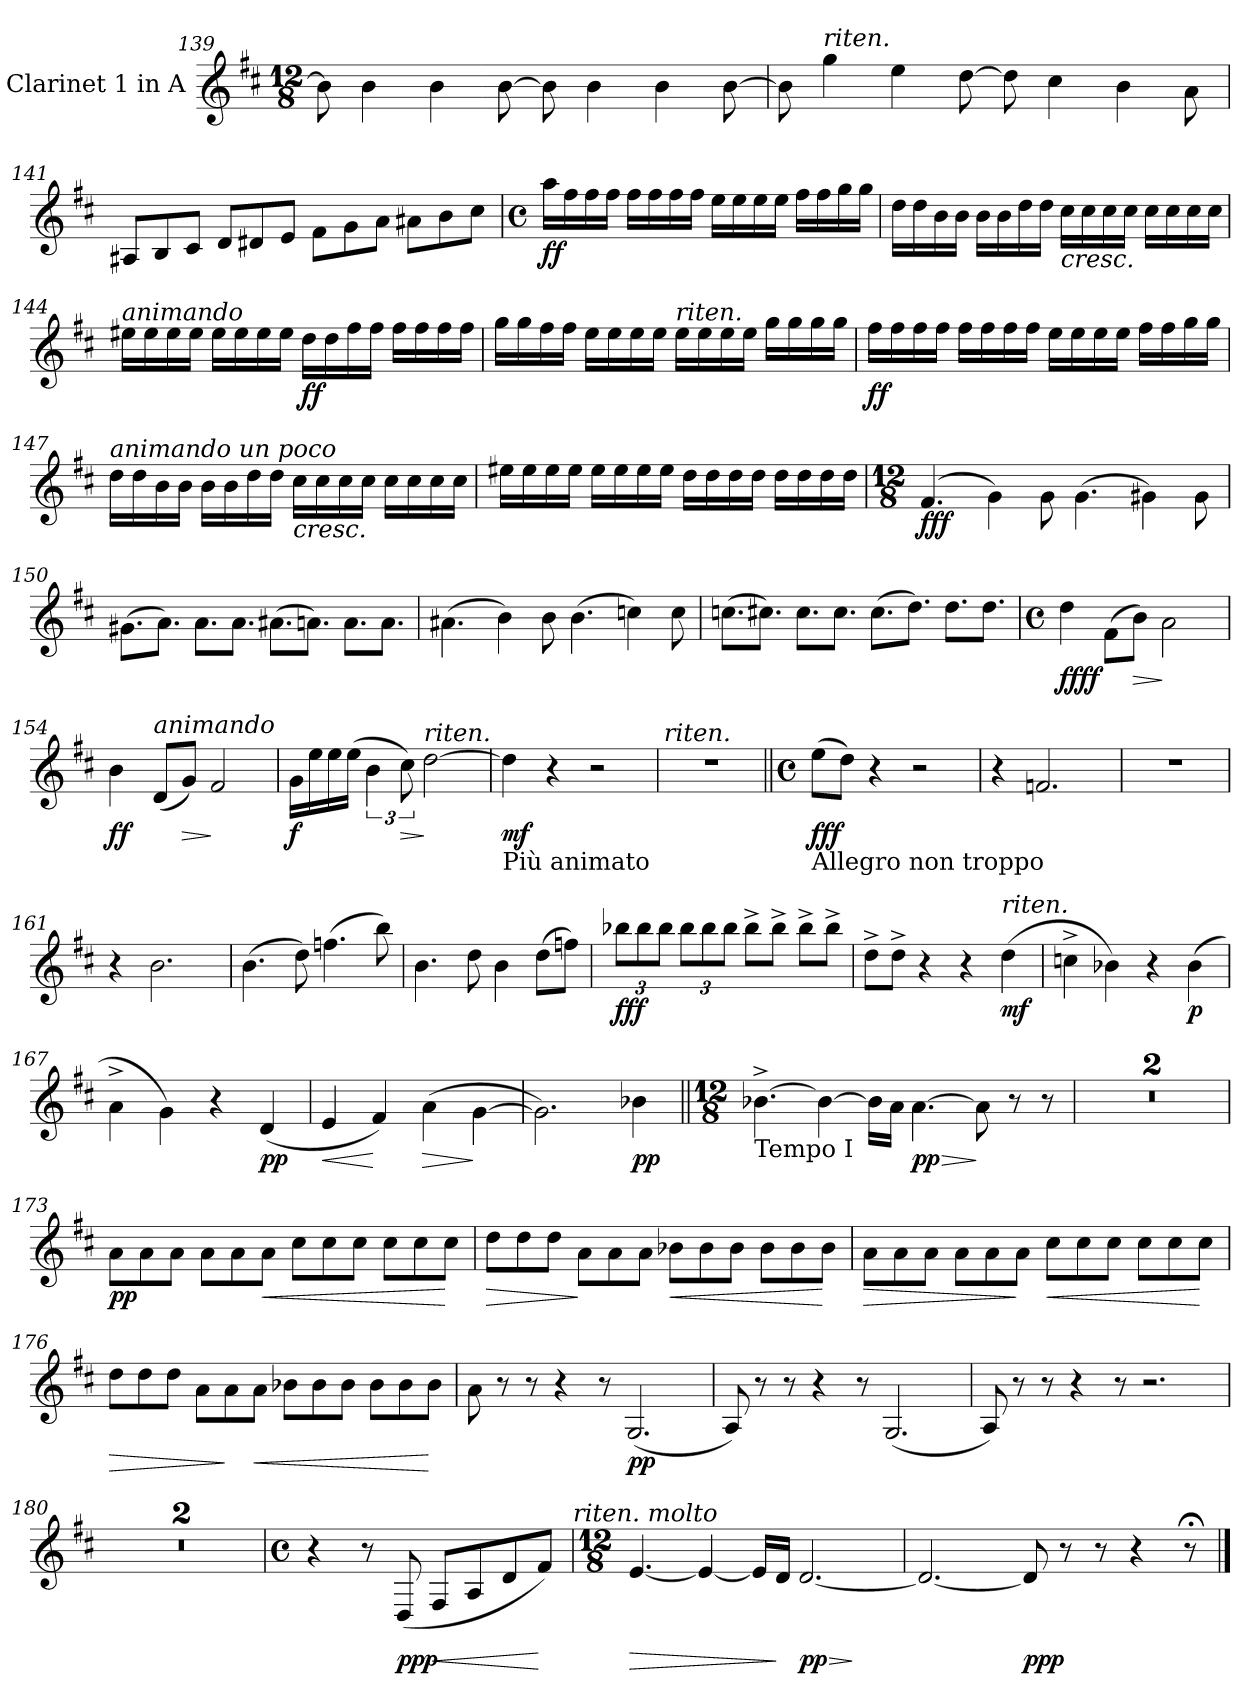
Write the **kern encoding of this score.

**kern	**dynam
*part1	*part1
*staff1	*staff1
*I"Clarinet 1 in A	*
*I'Cl	*
*clefG2	*
*k[f#c#]	*
*M12/8	*
=139	=139
8b\]	.
4b\	.
4b\	.
[8b\	.
8b\]	.
4b\	.
4b\	.
[8b\	.
=140	=140
8b\]	.
!LO:TX:a:i:t=riten.	!
4gg\	.
4ee\	.
[8dd\	.
8dd\]	.
4cc#\	.
4b\	.
8a\	.
=141	=141
8A#X/L	.
8B/	.
8c#/J	.
8d/L	.
8d#X/	.
8e/J	.
8f#\L	.
8g\	.
8a\J	.
8a#X\L	.
8b\	.
8cc#\J	.
=142	=142
*M4/4	*
*met(c)	*
*MM72	*
16aa\LL	ff
16ff#\	.
16ff#\	.
16ff#\JJ	.
16ff#\LL	.
16ff#\	.
16ff#\	.
16ff#\JJ	.
16ee\LL	.
16ee\	.
16ee\	.
16ee\JJ	.
16ff#\LL	.
16ff#\	.
16gg\	.
16gg\JJ	.
=143	=143
16dd\LL	.
16dd\	.
16b\	.
16b\JJ	.
16b\LL	.
16b\	.
16dd\	.
16dd\JJ	.
!LO:TX:b:i:t=cresc.	!
16cc#\LL	.
16cc#\	.
16cc#\	.
16cc#\JJ	.
16cc#\LL	.
16cc#\	.
16cc#\	.
16cc#\JJ	.
=144	=144
!LO:TX:a:i:t=animando	!
16ee#X\LL	.
16ee#\	.
16ee#\	.
16ee#\JJ	.
16ee#\LL	.
16ee#\	.
16ee#\	.
16ee#\JJ	.
16dd\LL	ff
16dd\	.
16ff#\	.
16ff#\JJ	.
16ff#\LL	.
16ff#\	.
16ff#\	.
16ff#\JJ	.
=145	=145
16gg\LL	.
16gg\	.
16ff#\	.
16ff#\JJ	.
16ee\LL	.
16ee\	.
16ee\	.
16ee\JJ	.
!LO:TX:a:i:t=riten.	!
16ee\LL	.
16ee\	.
16ee\	.
16ee\JJ	.
16gg\LL	.
16gg\	.
16gg\	.
16gg\JJ	.
=146	=146
16ff#\LL	ff
16ff#\	.
16ff#\	.
16ff#\JJ	.
16ff#\LL	.
16ff#\	.
16ff#\	.
16ff#\JJ	.
16ee\LL	.
16ee\	.
16ee\	.
16ee\JJ	.
16ff#\LL	.
16ff#\	.
16gg\	.
16gg\JJ	.
=147	=147
!LO:TX:a:i:t=animando un poco	!
16dd\LL	.
16dd\	.
16b\	.
16b\JJ	.
16b\LL	.
16b\	.
16dd\	.
16dd\JJ	.
!LO:TX:b:i:t=cresc.	!
16cc#\LL	.
16cc#\	.
16cc#\	.
16cc#\JJ	.
16cc#\LL	.
16cc#\	.
16cc#\	.
16cc#\JJ	.
=148	=148
16ee#X\LL	.
16ee#\	.
16ee#\	.
16ee#\JJ	.
16ee#\LL	.
16ee#\	.
16ee#\	.
16ee#\JJ	.
16dd\LL	.
16dd\	.
16dd\	.
16dd\JJ	.
16dd\LL	.
16dd\	.
16dd\	.
16dd\JJ	.
=149	=149
*M12/8	*
(4.f#/	fff
4g\)	.
8g\	.
(4.g\	.
4g#X\)	.
8g#\	.
=150	=150
(8.g#X\L	.
8.a\J)	.
8.a\L	.
8.a\J	.
(8.a#X\L	.
8.an\J)	.
8.a\L	.
8.a\J	.
=151	=151
(4.a#X\	.
4b\)	.
8b\	.
(4.b\	.
4ccn\)	.
8cc\	.
=152	=152
(8.ccn\L	.
8.cc#X\J)	.
8.cc#\L	.
8.cc#\J	.
(8.cc#\L	.
8.dd\J)	.
8.dd\L	.
8.dd\J	.
=153	=153
*M4/4	*
*met(c)	*
*MM72	*
4dd\	ffff
(8f#\L	.
!	!LO:HP:b
8b\J)	>
2a\	]
=154	=154
4b\	ff
!LO:TX:a:i:t=animando	!
(8d/L	.
!	!LO:HP:b
8g/J)	>
2f#/	]
=155	=155
16g\LL	f
16ee\	.
16ee\	.
(16ee\JJ	.
6b\	.
!	!LO:HP:b
12cc#\)	>
!LO:TX:a:i:t=riten.	!
[2dd\	]
=156	=156
!LO:TX:b:t=Più animato	!
4dd\]	mf
4r	.
2r	.
=157	=157
!LO:TX:a:i:t=riten.	!
1r	.
=158||	=158||
*M4/4	*
*met(c)	*
!LO:TX:b:t=Allegro non troppo	!
(8ee\L	fff
8dd\J)	.
4r	.
2r	.
=159	=159
4r	.
2.fn/	.
=160	=160
1r	.
=161	=161
4r	.
2.b\	.
=162	=162
(4.b\	.
8dd\)	.
(4.ffn\	.
8bb\)	.
=163	=163
4.b\	.
8dd\	.
4b\	.
(8dd\L	.
8ffn\J)	.
=164	=164
12bb-X\L	fff
12bb-\	.
12bb-\J	.
12bb-\L	.
12bb-\	.
12bb-\J	.
8bb-^\L	.
8bb-^\J	.
8bb-^\L	.
8bb-^\J	.
=165	=165
8dd^\L	.
8dd^\J	.
4r	.
4r	.
!LO:TX:a:i:t=riten.	!
(4dd\	mf
=166	=166
4ccn^\	.
4b-X\)	.
4r	.
(4b-\	p
=167	=167
4a^\	.
4g\)	.
4r	.
(4d/	pp
=168	=168
!	!LO:HP:b
4e/	<
4f#/)	[
!	!LO:HP:b
(4a\	>
[4g\	]
=169	=169
2.g\])	.
4b-X\	pp
=170||	=170||
*M12/8	*
!LO:TX:b:t=Tempo I	!
[4.b-X^\	.
4b-\_	.
16b-\LL]	.
16a\JJ	.
!	!LO:HP:b
[4.a\	> pp
8a\]	]
8r	.
8r	.
=171	=171
1.r	.
=172	=172
1.r	.
=173	=173
8a\L	pp
8a\	.
8a\J	.
8a\L	.
8a\	.
!	!LO:HP:b
8a\J	<
8cc#\L	.
8cc#\	.
8cc#\J	.
8cc#\L	.
8cc#\	.
8cc#\J	[
=174	=174
!	!LO:HP:b
8dd\L	>
8dd\	.
8dd\J	.
8a\L	]
8a\	.
8a\J	.
!	!LO:HP:b
8b-X\L	<
8b-\	.
8b-\J	.
8b-\L	.
8b-\	.
8b-\J	[
=175	=175
!	!LO:HP:b
8a\L	>
8a\	.
8a\J	.
8a\L	.
8a\	.
8a\J	]
!	!LO:HP:b
8cc#\L	<
8cc#\	.
8cc#\J	.
8cc#\L	.
8cc#\	.
8cc#\J	[
=176	=176
!	!LO:HP:b
8dd\L	>
8dd\	.
8dd\J	.
8a\L	.
8a\	]
!	!LO:HP:b
8a\J	<
8b-X\L	.
8b-\	.
8b-\J	.
8b-\L	.
8b-\	.
8b-\J	[
=177	=177
8a\	.
8r	.
8r	.
4r	.
8r	.
(2.G/	pp
=178	=178
8A/)	.
8r	.
8r	.
4r	.
8r	.
(2.G/	.
=179	=179
8A/)	.
8r	.
8r	.
4r	.
8r	.
2.r	.
=180	=180
1.r	.
=181	=181
1.r	.
=182	=182
*M4/4	*
*met(c)	*
4r	.
8r	.
(8D/	ppp
!	!LO:HP:b
8F#/L	<
8A/	.
8d/	.
8f#/J)	[
!LO:TX:a:i:t=riten. molto	!
=183	=183
*M12/8	*
!	!LO:HP:b
[4.e/	>
4e/_	.
16e/LL]	.
16d/JJ	]
!	!LO:HP:b
[2.d/	> pp
.	]
=184	=184
2.d/_	.
8d/]	ppp
8r	.
8r	.
4r	.
8r;<	.
==	==
*-	*-
